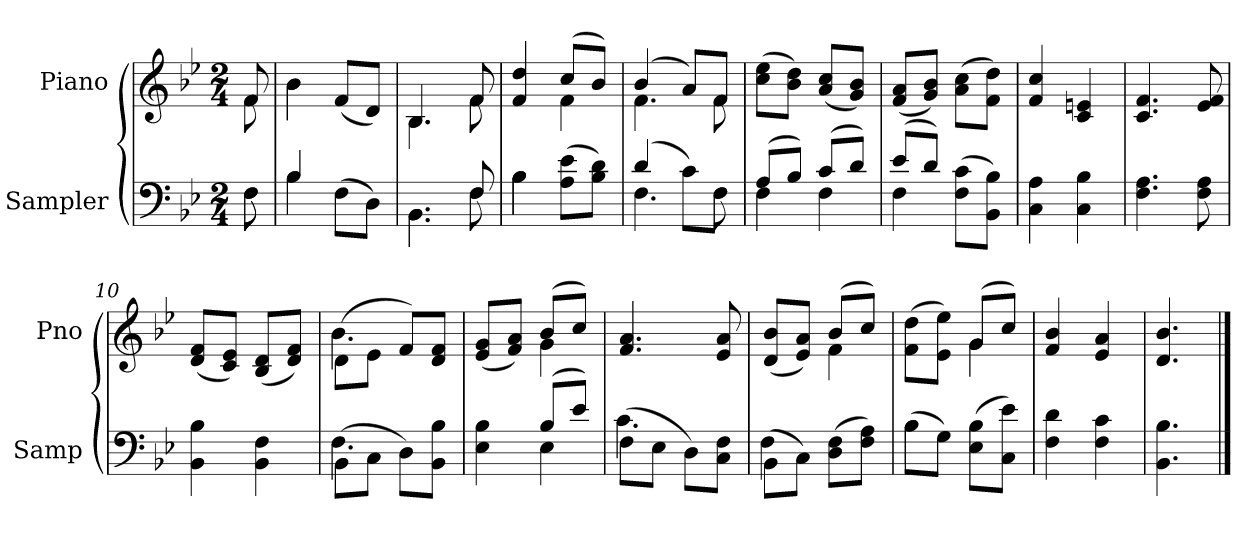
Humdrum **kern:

**kern	**kern
*part2	*part1
*staff2	*staff1
*I"Sampler	*I"Piano
*I'Samp	*I'Pno
*clefF4	*clefG2
*k[b-e-]	*k[b-e-]
*B-:	*B-:
*M2/4	*M2/4
=1	=1
*^	*^
8F\	8F	8f/	8f
=2	=2	=2	=2
4B-/	4B-	4b-\	4b-
(8F\L	4ryy	(8f/L	4ryy
8D\J)	.	8d/J)	.
=3	=3	=3	=3
4.BB-\	4.BB-	4.B-/	4.B-
8F/	8F	8f/	8f
=4	=4	=4	=4
4B-\	4B-	4f 4dd	4ryy
(8A\ 8e-\L	4ryy	(8cc/L	4f
8B-\ 8d\J)	.	8b-/J)	.
=5	=5	=5	=5
(4d/	4.F	(4b-/	4.f
8c\L)	.	8a/L)	.
8F\J	8F	8f/J	8f
*	*	*v	*v
=6	=6	=6
(8A/L	4F	(8cc\ 8ee-\L
8B-/J)	.	8b-\ 8dd\J)
(8c/L	4F	(8a/ 8cc/L
8d/J)	.	8g/ 8b-/J)
=7	=7	=7
(8e-/L	4F	(8f/ 8a/L
8d/J)	.	8g/ 8b-/J)
(8F\ 8c\L	4ryy	(8a\ 8cc\L
8BB-\ 8B-\J)	.	8f\ 8dd\J)
*v	*v	*
=8	=8
4C 4A	4f 4cc
4C 4B-	4c 4en
=9	=9
4.F 4.A	4.c 4.f
8F 8A	8e- 8f
=10	=10
4BB- 4B-	(8d/ 8f/L
.	8c/ 8e-/J)
4BB- 4F	(8B-/ 8d/L
.	8d/ 8f/J)
=11	=11
*^	*^
(8BB-\L	4.F	(8d\L	4.b-
8C\J	.	8e-\J	.
8D\L)	.	8f/L)	.
8BB-\ 8B-\J	8ryy	8d/ 8f/J	8ryy
=12	=12	=12	=12
4E- 4B-	4ryy	(8e-/ 8g/L	4ryy
.	.	8f/ 8a/J)	.
(8B-/L	4E-	(8b-/L	4g
8e-/J)	.	8cc/J)	.
*	*	*v	*v
=13	=13	=13
(8F\L	4.c	4.f 4.a
8E-\J	.	.
8D\L)	.	.
8C\ 8F\J	8ryy	8e- 8a
=14	=14	=14
*	*	*^
(8BB-\L	4F	(8d/ 8b-/L	4ryy
8C\J)	.	8e-/ 8a/J)	.
(8D\ 8F\L	4ryy	(8b-/L	4f
8F\ 8A\J)	.	8cc/J)	.
=15	=15	=15	=15
(8B-\L	4B-	(8f\ 8dd\L	4ryy
8G\J)	.	8e-\ 8ee-\J)	.
(8E-\ 8B-\L	4ryy	(8g/L	4g
8C\ 8e-\J)	.	8cc/J)	.
*v	*v	*	*
*	*v	*v
=16	=16
4F 4d	4f 4b-
4F 4c	4e- 4a
=17	=17
4.BB- 4.B-	4.d 4.b-
==	==
*-	*-
